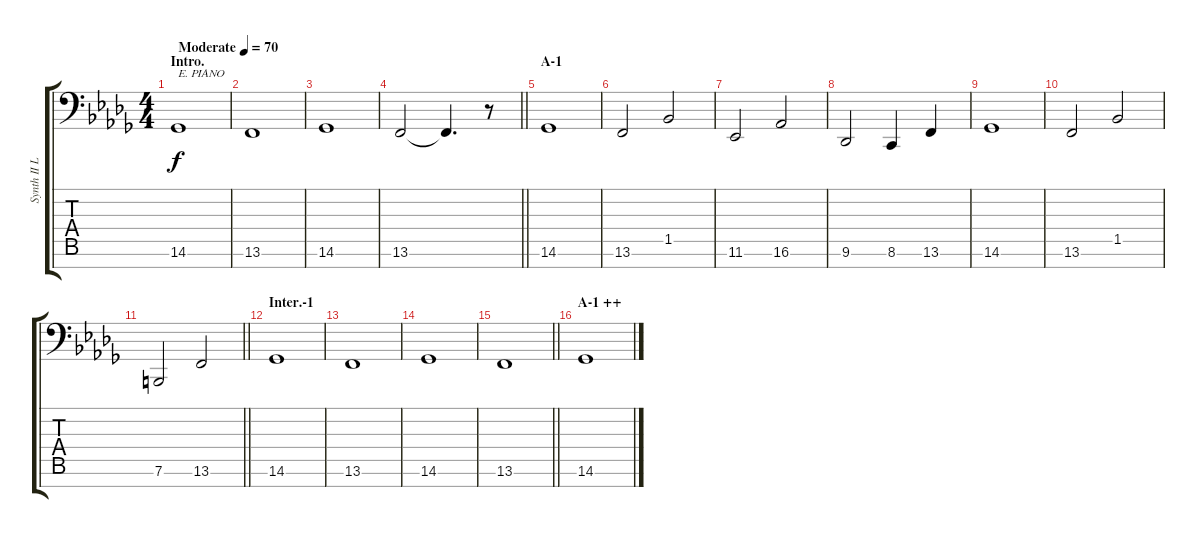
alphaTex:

\track ("Synth II Left (Kotobuki Tsumugi)" "Synth II L") {instrument electricpiano1}
\staff {score tabs}
\tuning (E4 B3 G3 D3 A2 E1 E0) {hide}
\ts (4 4)
\section ("" "Intro.")
\tempo (70 "Moderate")
\clef f4
\ks db
14.6.1{txt "E. PIANO" dy f instrument electricpiano1} |
13.6.1 |
14.6.1 |
\barLineRight lightlight
13.6.2 13.6{t}.4{d} r.8 |
\section ("" "A-1")
14.6.1 |
13.6.2 1.5.2 |
11.6.2 16.6.2 |
9.6.2 8.6.4 13.6.4 |
14.6.1 |
13.6.2 1.5.2 |
\barLineRight lightlight
7.6.2 13.6.2 |
\section ("" "Inter.-1")
14.6.1 |
13.6.1 |
14.6.1 |
\barLineRight lightlight
13.6.1 |
\section ("" "A-1 ++")
14.6.1
